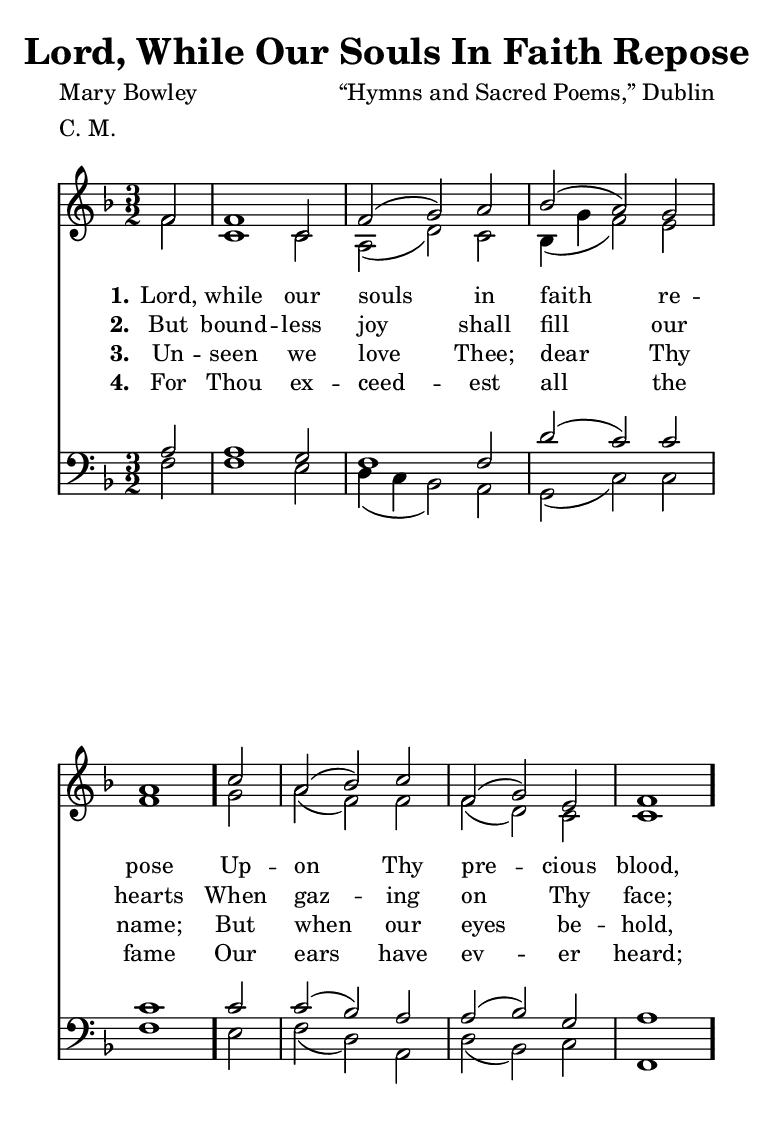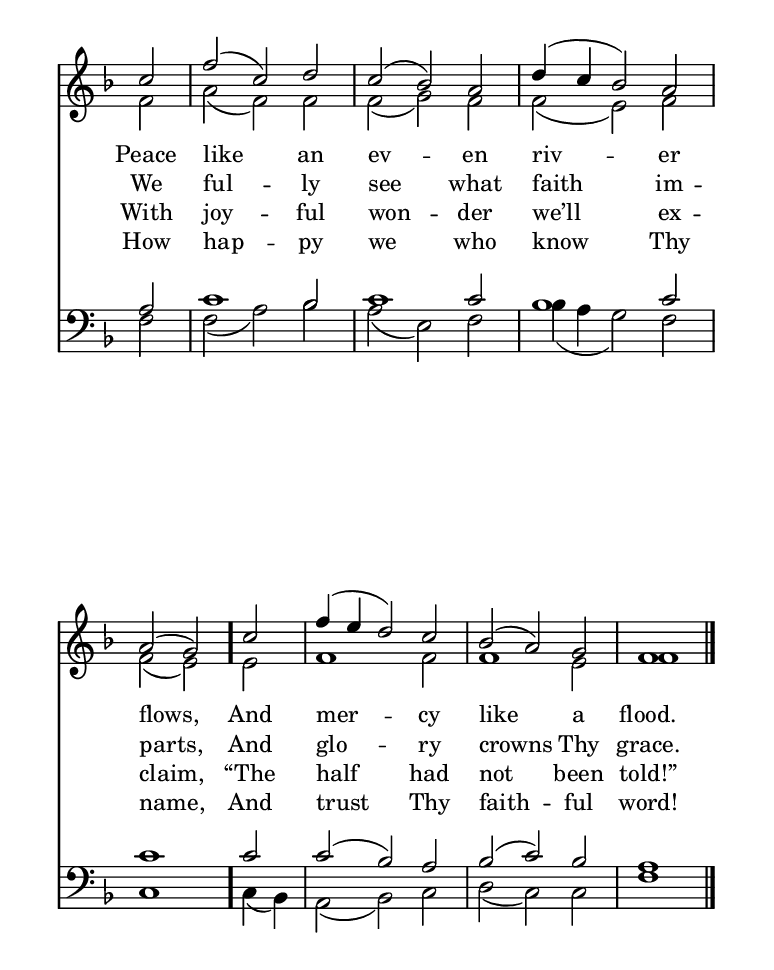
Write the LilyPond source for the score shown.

\include "common/global.ily"
\paper {
  \include "common/paper.ily"
  %ragged-bottom = ##t
  ragged-last-bottom = ##t
  %systems-per-page = ##f
  %page-count = ##f
  system-count = #(cond (is-eogsized 2) (#t #f))
}

\header{
  hymnnumber = "148"
  title = "Lord, While Our Souls In Faith Repose"
  tunename = "Irish"
  meter = "C. M."
  poet = "Mary Bowley"
  composer = "“Hymns and Sacred Poems,” Dublin"
  %copyright = ""
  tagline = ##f
}

% for fermata in MIDI
ta = { \tempo 2=90 }
tb = { \tempo 2=45 }

global = {
  \include "common/overrides.ily"
  \override Staff.TimeSignature.style = #'()
  \time 3/2
  \override Score.MetronomeMark.transparent = ##t % hide all fermata changes too
  \ta
  \key f \major
  \partial 2
  \autoBeamOff
}

notesSoprano = {
\global
\relative c' {

  f2 | f1 c2 | f(g) a | bes( a) g | a1
  c2 | a( bes) c | f,( g) e | f1
  c'2 | f( c) d | c( bes) a | d4( c bes2) a | a( g)
  c | f4( e d2) c | bes( a) g | f1
  \bar "|."

}
}

notesAlto = {
\global
\relative e' {

  f2 | c1 c2 | a( d) c | bes4( g' f2) e | f1
  g2 | a( f) f | f( d) c | c1
  f2 | a( f) f | f( g) f | f( e) f | f( e)
  e | f1 f2 | f1 e2 | f1

}
}

notesTenor = {
\global
\relative a {

  a2 | a1 g2 | f1 f2 | d'2( c) c | c1
  c2 | c( bes) a | a( bes) g | a1
  a2 | c1 bes2 | c1 c2 | bes1 c2 | c1
  c2 | c( bes) a | bes( c) bes | a1

}
}

notesBass = {
\global
\relative f {

  f2 | f1 e2 | d4( c bes2) a | g( c) c | f1
  e2 | f( d) a | d( bes) c | f,1
  f'2 | f( a) bes | a( e) f | bes4( a g2) f2 | c1
  c4( bes) | a2( bes) c | d( c) c | f1

}
}

wordsA = \lyricmode {
\set stanza = "1."

Lord, while our souls in faith re -- pose \bar "."
Up -- on Thy pre -- cious blood, \bar "." \break
Peace like an ev -- en riv -- er flows, \bar "."
And mer -- cy like a flood. \bar "."

}

wordsB = \lyricmode {
\set stanza = "2."

But bound -- less joy shall fill our hearts
When gaz -- ing on Thy face;
We ful -- ly see what faith im -- parts,
And glo -- ry crowns Thy grace.

}

wordsC = \lyricmode {
\set stanza = "3."

Un -- seen we love Thee; dear Thy name;
But when our eyes be -- hold,
With joy -- ful won -- der we’ll ex -- claim,
“The half had not been told!”

}

wordsD = \lyricmode {
\set stanza = "4."

For Thou ex -- ceed -- est all the fame
Our ears have ev -- er heard;
How hap -- py we who know Thy name,
And trust Thy faith -- ful word!

}

\score {
  \context ChoirStaff <<
    \context Staff = upper <<
      \set ChoirStaff.systemStartDelimiter = #'SystemStartBar
      \context Voice  = sopranos { \voiceOne << \notesSoprano >> }
      \context Voice  = altos { \voiceTwo << \notesAlto >> }
      \context Lyrics = one   \lyricsto sopranos \wordsA
      \context Lyrics = two   \lyricsto sopranos \wordsB
      \context Lyrics = three \lyricsto sopranos \wordsC
      \context Lyrics = four  \lyricsto sopranos \wordsD
    >>
    \context Staff = men <<
      \clef bass
      \context Voice  = tenors { \voiceOne << \notesTenor >> }
      \context Voice  = basses { \voiceTwo << \notesBass >> }
    >>
  >>
  \layout {
    \include "common/layout.ily"
  }
  \midi{
    \include "common/midi.ily"
  }
}

\version "2.18.0"  % necessary for upgrading to future LilyPond versions.

% vi:set et ts=2 sw=2 ai nocindent syntax=lilypond:
